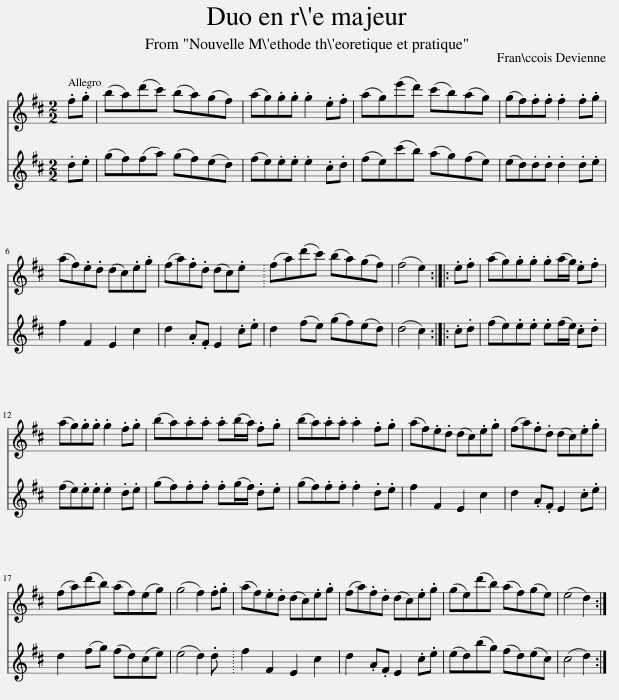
X:1
%%score 1 2
L:1/8
M:2/2
I:linebreak $
K:D
V:1 treble
V:2 treble
V:1
 .f.g | (ba)(d'c') (ba)(gf) | (ag).g.g .g2 .e.f | (ag)(e'd') (c'b)(ag) | (gf).f.f .f2 .f.g |$ %5
 (af).e.d (dc).e.g | (fa).f.d (dc).e x | (fa)(d'c') (ba)(gf) | (f4 e2) :: .e.f | %10
 (ag).g.g .g(a/g/) .e.f |$ (ag).g.g .g2 .f.g | (ba).a.a .a(b/a/) .f.g | (ba).a.a .a2 .f.g | (af).e.d (dc).e.g | %15
 (fa).f.d (dc).e.g |$ (fa)(d'b) (af)(eg) | (g4 f2) .f.g | (af).e.d (dc).e.g | (fa).f.d (dc).e.g | %20
 (ge)(d'b) (af)(ge) | (e4 d2) :| %22
V:2
 .d.e | (gf)(fa) (gf)(ed) | (fe).e.e .e2 .c.d | (fe)(c'b) (ag)(fe) | (ed).d.d .d2 .d.e |$ %5
 f2 F2 E2 c2 | d2 .A.F E2 .c.e | d2 (fe) (gf)(ed) | (d4 c2) :: .c.d | %10
 (fe).e.e .e(f/e/) .c.d |$ (fe).e.e .e2 .d.e | (gf).f.f .f(g/f/) .d.e | (gf).f.f .f2 .d.e | f2 F2 E2 c2 | %15
 d2 .A.F E2 .c.e |$ d2 (fg) (fd)(ce) | (e4 d2) .d x | f2 F2 E2 c2 | d2 .A.F E2 .c.e | %20
 (ed)(bg) (fd)(ec) | (c4 d2) :| %22
